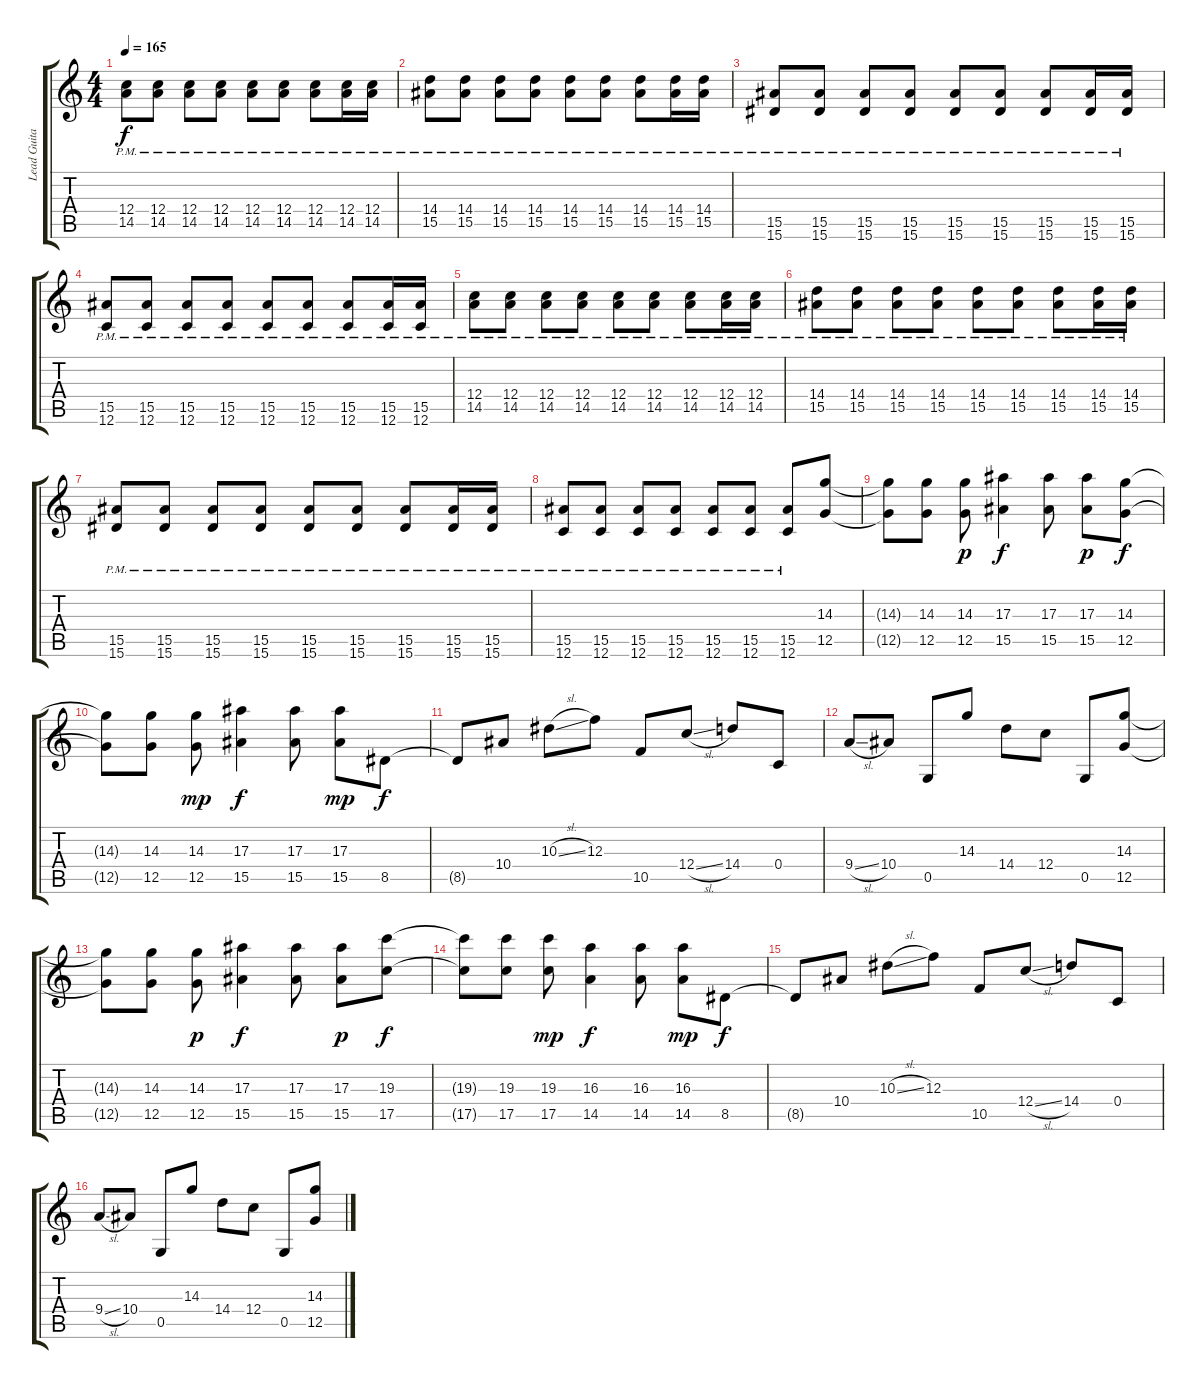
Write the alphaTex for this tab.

\track ("Lead Guitar" "Lead Guita") {instrument distortionguitar}
\staff {score tabs}
\tuning (D4 A3 F3 C3 G2 C2) {hide}
\ts (4 4)
\tempo 165
\clef g2
\ks c
(12.4{pm} 14.5{pm}).8{dy f} (12.4{pm} 14.5{pm}).8 (12.4{pm} 14.5{pm}).8 (12.4{pm} 14.5{pm}).8 (12.4{pm} 14.5{pm}).8 (12.4{pm} 14.5{pm}).8 (12.4{pm} 14.5{pm}).8 (12.4{pm} 14.5{pm}).16 (12.4{pm} 14.5{pm}).16 |
(14.4{pm} 15.5{pm}).8 (14.4{pm} 15.5{pm}).8 (14.4{pm} 15.5{pm}).8 (14.4{pm} 15.5{pm}).8 (14.4{pm} 15.5{pm}).8 (14.4{pm} 15.5{pm}).8 (14.4{pm} 15.5{pm}).8 (14.4{pm} 15.5{pm}).16 (14.4{pm} 15.5{pm}).16 |
(15.5{pm} 15.6{pm}).8 (15.5{pm} 15.6{pm}).8 (15.5{pm} 15.6{pm}).8 (15.5{pm} 15.6{pm}).8 (15.5{pm} 15.6{pm}).8 (15.5{pm} 15.6{pm}).8 (15.5{pm} 15.6{pm}).8 (15.5{pm} 15.6{pm}).16 (15.5{pm} 15.6{pm}).16 |
(15.5{pm} 12.6{pm}).8 (15.5{pm} 12.6{pm}).8 (15.5{pm} 12.6{pm}).8 (15.5{pm} 12.6{pm}).8 (15.5{pm} 12.6{pm}).8 (15.5{pm} 12.6{pm}).8 (15.5{pm} 12.6{pm}).8 (15.5{pm} 12.6{pm}).16 (15.5{pm} 12.6{pm}).16 |
(12.4{pm} 14.5{pm}).8 (12.4{pm} 14.5{pm}).8 (12.4{pm} 14.5{pm}).8 (12.4{pm} 14.5{pm}).8 (12.4{pm} 14.5{pm}).8 (12.4{pm} 14.5{pm}).8 (12.4{pm} 14.5{pm}).8 (12.4{pm} 14.5{pm}).16 (12.4{pm} 14.5{pm}).16 |
(14.4{pm} 15.5{pm}).8 (14.4{pm} 15.5{pm}).8 (14.4{pm} 15.5{pm}).8 (14.4{pm} 15.5{pm}).8 (14.4{pm} 15.5{pm}).8 (14.4{pm} 15.5{pm}).8 (14.4{pm} 15.5{pm}).8 (14.4{pm} 15.5{pm}).16 (14.4{pm} 15.5{pm}).16 |
(15.5{pm} 15.6{pm}).8 (15.5{pm} 15.6{pm}).8 (15.5{pm} 15.6{pm}).8 (15.5{pm} 15.6{pm}).8 (15.5{pm} 15.6{pm}).8 (15.5{pm} 15.6{pm}).8 (15.5{pm} 15.6{pm}).8 (15.5{pm} 15.6{pm}).16 (15.5{pm} 15.6{pm}).16 |
(15.5{pm} 12.6{pm}).8 (15.5{pm} 12.6{pm}).8 (15.5{pm} 12.6{pm}).8 (15.5{pm} 12.6{pm}).8 (15.5{pm} 12.6{pm}).8 (15.5{pm} 12.6{pm}).8 (15.5{pm} 12.6{pm}).8 (14.3 12.5).8 |
(14.3{t} 12.5{t}).8 (14.3 12.5).8 (14.3 12.5).8{dy p} (17.3 15.5).4{dy f} (17.3 15.5).8 (17.3 15.5).8{dy p} (14.3 12.5).8{dy f} |
(14.3{t} 12.5{t}).8 (14.3 12.5).8 (14.3 12.5).8{dy mp} (17.3 15.5).4{dy f} (17.3 15.5).8 (17.3 15.5).8{dy mp} 8.5.8{dy f} |
8.5{t}.8 10.4.8 10.3{sl}.8 12.3.8 10.5.8 12.4{sl}.8 14.4.8 0.4.8 |
9.4{sl}.8 10.4.8 0.5.8 14.3.8 14.4.8 12.4.8 0.5.8 (14.3 12.5).8 |
(14.3{t} 12.5{t}).8 (14.3 12.5).8 (14.3 12.5).8{dy p} (17.3 15.5).4{dy f} (17.3 15.5).8 (17.3 15.5).8{dy p} (19.3 17.5).8{dy f} |
(19.3{t} 17.5{t}).8 (19.3 17.5).8 (19.3 17.5).8{dy mp} (16.3 14.5).4{dy f} (16.3 14.5).8 (16.3 14.5).8{dy mp} 8.5.8{dy f} |
8.5{t}.8 10.4.8 10.3{sl}.8 12.3.8 10.5.8 12.4{sl}.8 14.4.8 0.4.8 |
9.4{sl}.8 10.4.8 0.5.8 14.3.8 14.4.8 12.4.8 0.5.8 (14.3 12.5).8
